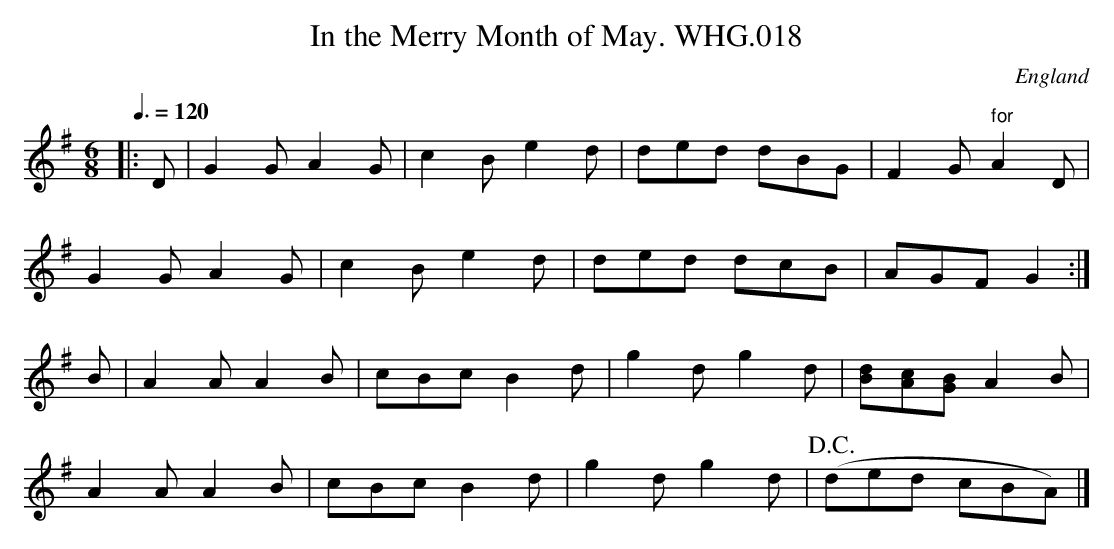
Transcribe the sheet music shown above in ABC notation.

X:1
T:In the Merry Month of May. WHG.018
O:England
M:6/8
L:1/8
Q:3/8=120
K:G
|:D|G2G A2G|c2B e2d|ded dBG|F2G " for"A2D|
G2G A2G|c2B e2d|ded dcB|AGF G2:|
B|A2A A2B|cBc B2d|g2d g2d|[Bd][Ac][GB] A2B|
A2A A2B|cBc B2d|g2d g2d|(+D.C.+ded cBA)|]
